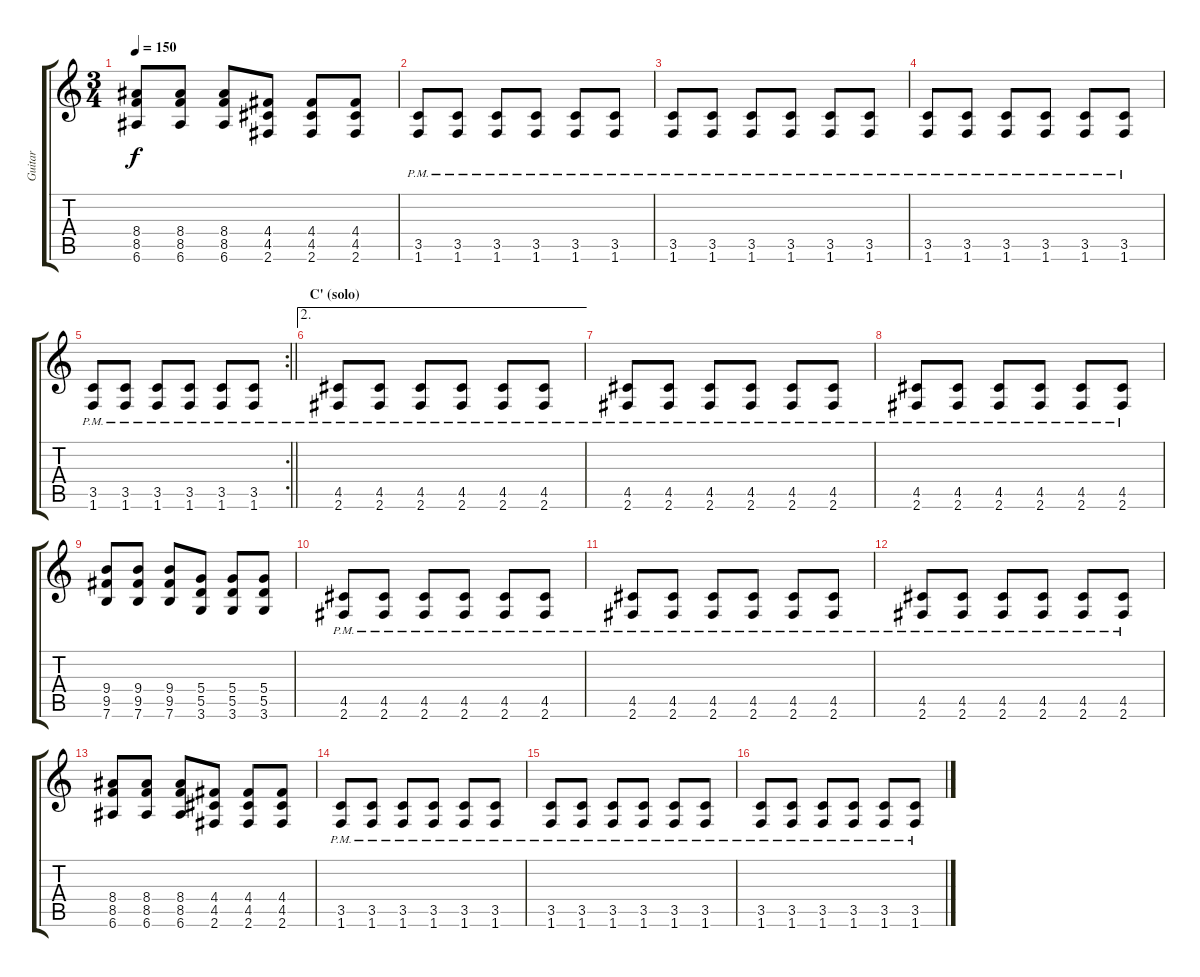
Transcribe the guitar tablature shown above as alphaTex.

\track ("Guitar" "Guitar") {instrument distortionguitar}
\staff {score tabs}
\tuning (E4 B3 G3 D3 A2 E2) {hide}
\ts (3 4)
\tempo 150
\clef g2
\ks c
(8.4 8.5 6.6).8{dy f} (8.4 8.5 6.6).8 (8.4 8.5 6.6).8 (4.4 4.5 2.6).8 (4.4 4.5 2.6).8 (4.4 4.5 2.6).8 |
(3.5{pm} 1.6{pm}).8 (3.5{pm} 1.6{pm}).8 (3.5{pm} 1.6{pm}).8 (3.5{pm} 1.6{pm}).8 (3.5{pm} 1.6{pm}).8 (3.5{pm} 1.6{pm}).8 |
(3.5{pm} 1.6{pm}).8 (3.5{pm} 1.6{pm}).8 (3.5{pm} 1.6{pm}).8 (3.5{pm} 1.6{pm}).8 (3.5{pm} 1.6{pm}).8 (3.5{pm} 1.6{pm}).8 |
(3.5{pm} 1.6{pm}).8 (3.5{pm} 1.6{pm}).8 (3.5{pm} 1.6{pm}).8 (3.5{pm} 1.6{pm}).8 (3.5{pm} 1.6{pm}).8 (3.5{pm} 1.6{pm}).8 |
\rc 2
\barLineRight lightlight
(3.5{pm} 1.6{pm}).8 (3.5{pm} 1.6{pm}).8 (3.5{pm} 1.6{pm}).8 (3.5{pm} 1.6{pm}).8 (3.5{pm} 1.6{pm}).8 (3.5{pm} 1.6{pm}).8 |
\ae 2
\section ("" "C' (solo)")
(4.5{pm} 2.6{pm}).8 (4.5{pm} 2.6{pm}).8 (4.5{pm} 2.6{pm}).8 (4.5{pm} 2.6{pm}).8 (4.5{pm} 2.6{pm}).8 (4.5{pm} 2.6{pm}).8 |
(4.5{pm} 2.6{pm}).8 (4.5{pm} 2.6{pm}).8 (4.5{pm} 2.6{pm}).8 (4.5{pm} 2.6{pm}).8 (4.5{pm} 2.6{pm}).8 (4.5{pm} 2.6{pm}).8 |
(4.5{pm} 2.6{pm}).8 (4.5{pm} 2.6{pm}).8 (4.5{pm} 2.6{pm}).8 (4.5{pm} 2.6{pm}).8 (4.5{pm} 2.6{pm}).8 (4.5{pm} 2.6{pm}).8 |
(9.4 9.5 7.6).8 (9.4 9.5 7.6).8 (9.4 9.5 7.6).8 (5.4 5.5 3.6).8 (5.4 5.5 3.6).8 (5.4 5.5 3.6).8 |
(4.5{pm} 2.6{pm}).8 (4.5{pm} 2.6{pm}).8 (4.5{pm} 2.6{pm}).8 (4.5{pm} 2.6{pm}).8 (4.5{pm} 2.6{pm}).8 (4.5{pm} 2.6{pm}).8 |
(4.5{pm} 2.6{pm}).8 (4.5{pm} 2.6{pm}).8 (4.5{pm} 2.6{pm}).8 (4.5{pm} 2.6{pm}).8 (4.5{pm} 2.6{pm}).8 (4.5{pm} 2.6{pm}).8 |
(4.5{pm} 2.6{pm}).8 (4.5{pm} 2.6{pm}).8 (4.5{pm} 2.6{pm}).8 (4.5{pm} 2.6{pm}).8 (4.5{pm} 2.6{pm}).8 (4.5{pm} 2.6{pm}).8 |
(8.4 8.5 6.6).8 (8.4 8.5 6.6).8 (8.4 8.5 6.6).8 (4.4 4.5 2.6).8 (4.4 4.5 2.6).8 (4.4 4.5 2.6).8 |
(3.5{pm} 1.6{pm}).8 (3.5{pm} 1.6{pm}).8 (3.5{pm} 1.6{pm}).8 (3.5{pm} 1.6{pm}).8 (3.5{pm} 1.6{pm}).8 (3.5{pm} 1.6{pm}).8 |
(3.5{pm} 1.6{pm}).8 (3.5{pm} 1.6{pm}).8 (3.5{pm} 1.6{pm}).8 (3.5{pm} 1.6{pm}).8 (3.5{pm} 1.6{pm}).8 (3.5{pm} 1.6{pm}).8 |
(3.5{pm} 1.6{pm}).8 (3.5{pm} 1.6{pm}).8 (3.5{pm} 1.6{pm}).8 (3.5{pm} 1.6{pm}).8 (3.5{pm} 1.6{pm}).8 (3.5{pm} 1.6{pm}).8
